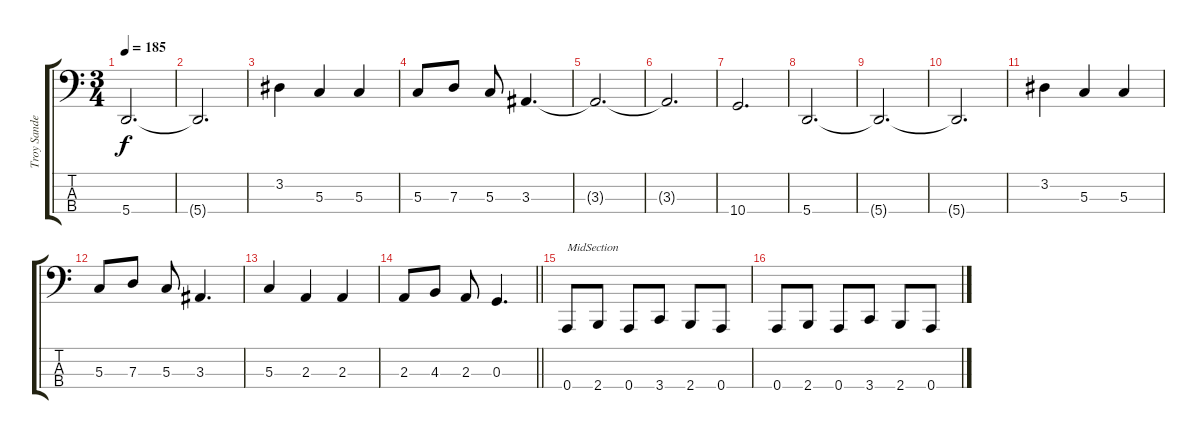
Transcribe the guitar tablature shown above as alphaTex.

\track ("Troy Sanders" "Troy Sande") {instrument electricbassfinger}
\staff {score tabs}
\tuning (F2 C2 G1 A0) {hide}
\ts (3 4)
\tempo 185
\clef f4
\ks c
5.4{t}.2{d dy f} |
5.4{t}.2{d} |
3.2.4 5.3.4 5.3.4 |
5.3.8 7.3.8 5.3.8 3.3.4{d} |
3.3{t}.2{d} |
3.3{t}.2{d} |
10.4.2{d} |
5.4.2{d} |
5.4{t}.2{d} |
5.4{t}.2{d} |
3.2.4 5.3.4 5.3.4 |
5.3.8 7.3.8 5.3.8 3.3.4{d} |
5.3.4 2.3.4 2.3.4 |
\barLineRight lightlight
2.3.8 4.3.8 2.3.8 0.3.4{d} |
0.4.8{txt "MidSection"} 2.4.8 0.4.8 3.4.8 2.4.8 0.4.8 |
0.4.8 2.4.8 0.4.8 3.4.8 2.4.8 0.4.8
